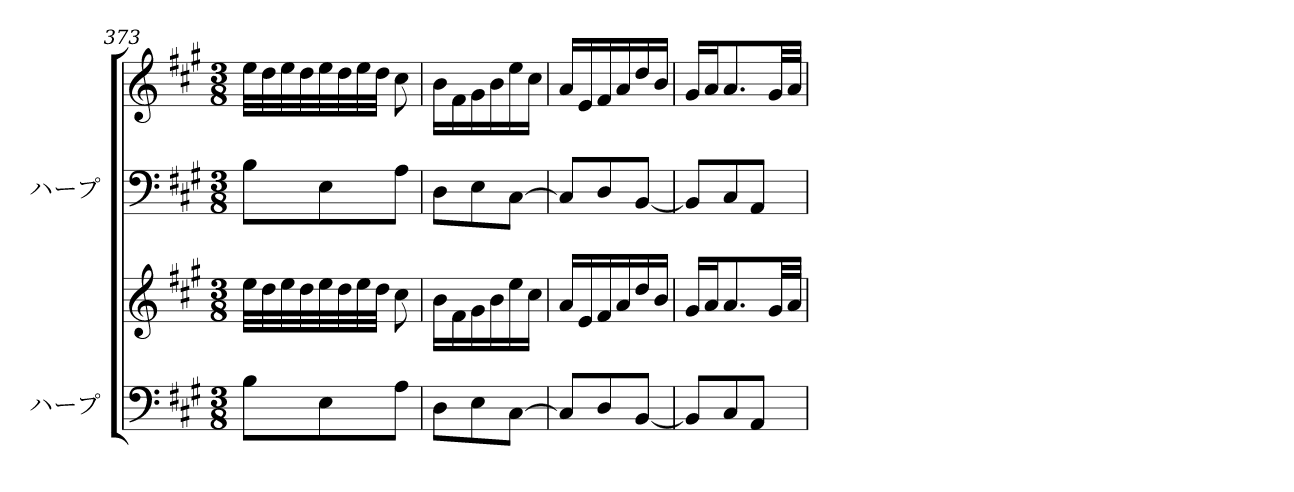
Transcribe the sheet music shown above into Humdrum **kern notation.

**kern	**kern	**kern	**kern
*part2	*part2	*part1	*part1
*staff4	*staff3	*staff2	*staff1
*I"ハープ	*	*I"ハープ	*
*clefF4	*clefG2	*clefF4	*clefG2
*k[f#c#g#]	*k[f#c#g#]	*k[f#c#g#]	*k[f#c#g#]
*M3/8	*M3/8	*M3/8	*M3/8
=373	=373	=373	=373
8B\L	32ee\LLL	8B\L	32ee\LLL
.	32dd\	.	32dd\
.	32ee\	.	32ee\
.	32dd\	.	32dd\
8E\	32ee\	8E\	32ee\
.	32dd\	.	32dd\
.	32ee\	.	32ee\
.	32dd\JJJ	.	32dd\JJJ
8A\J	8cc#\	8A\J	8cc#\
!!LO:LB:g=z
=374	=374	=374	=374
8D\L	16b\LL	8D\L	16b\LL
.	16f#\	.	16f#\
8E\	16g#\	8E\	16g#\
.	16b\	.	16b\
[8C#\J	16ee\	[8C#\J	16ee\
.	16cc#\JJ	.	16cc#\JJ
=375	=375	=375	=375
8C#/L]	16a/LL	8C#/L]	16a/LL
.	16e/	.	16e/
8D/	16f#/	8D/	16f#/
.	16a/	.	16a/
[8BB/J	16dd/	[8BB/J	16dd/
.	16b/JJ	.	16b/JJ
=376	=376	=376	=376
8BB/L]	16g#/LL	8BB/L]	16g#/LL
.	16a/J	.	16a/J
8C#/	8.a/	8C#/	8.a/
8AA/J	.	8AA/J	.
.	32g#/LL	.	32g#/LL
.	32a/JJJ	.	32a/JJJ
=	=	=	=
*-	*-	*-	*-
